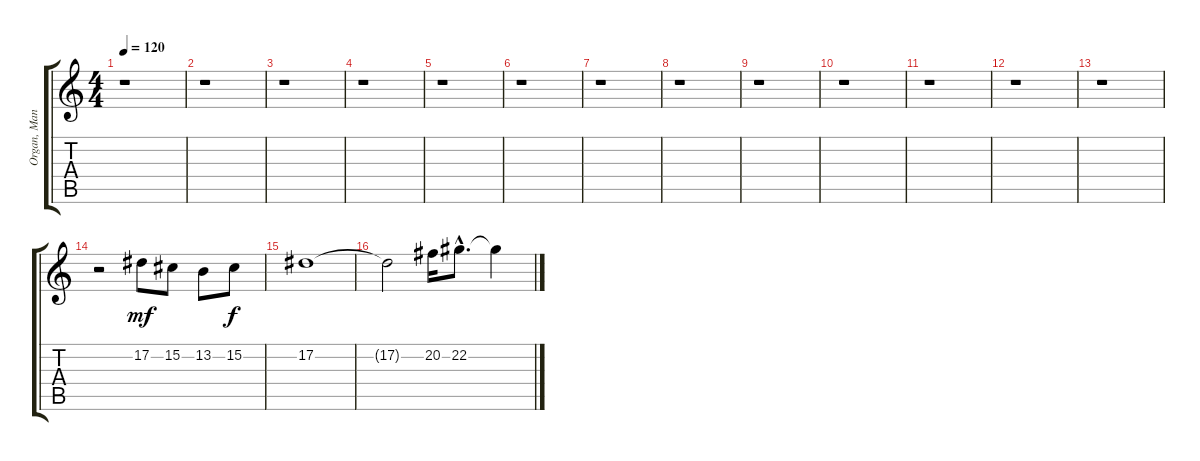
\track ("Organ, Mandolin" "Organ, Man") {instrument rockorgan}
\staff {score tabs}
\tuning (Eb4 Bb3 Gb3 Db3 Ab2 Eb2) {hide}
\ts (4 4)
\tempo 120
\clef g2
\ks c
r.1{dy f} |
r.1 |
r.1 |
r.1 |
r.1 |
r.1 |
r.1 |
r.1 |
r.1 |
r.1 |
r.1 |
r.1 |
r.1 |
r.2 17.2.8{dy mf} 15.2.8 13.2.8 15.2.8{dy f} |
17.2.1 |
17.2{t}.2 20.2.16 22.2{hac}.8{d} 22.2{t}.4
